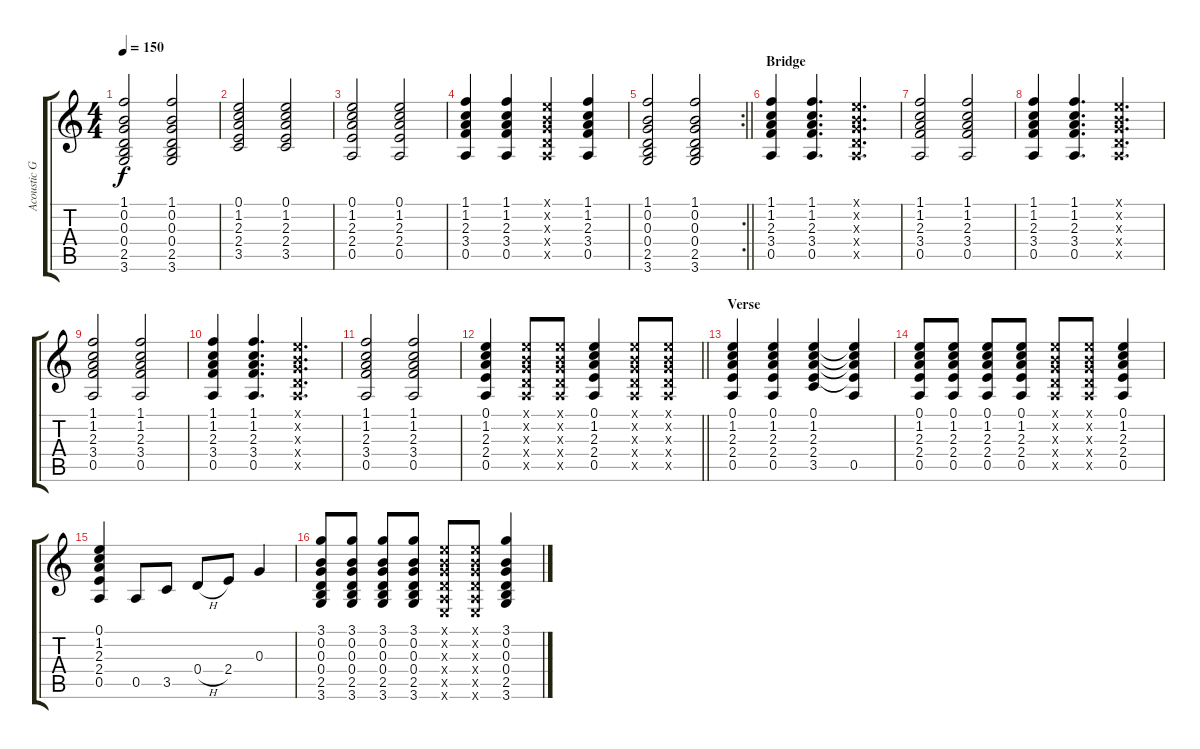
\track ("Acoustic Guitar" "Acoustic G") {instrument acousticguitarsteel}
\staff {score tabs}
\tuning (E4 B3 G3 D3 A2 E2) {hide}
\ts (4 4)
\tempo 150
\clef g2
\ks c
(1.1 0.2 0.3 0.4 2.5 3.6).2{dy f} (1.1 0.2 0.3 0.4 2.5 3.6).2 |
(0.1 1.2 2.3 2.4 3.5).2 (0.1 1.2 2.3 2.4 3.5).2 |
(0.1 1.2 2.3 2.4 0.5).2 (0.1 1.2 2.3 2.4 0.5).2 |
(1.1 1.2 2.3 3.4 0.5).4 (1.1 1.2 2.3 3.4 0.5).4 (0.1{x} 0.2{x} 0.3{x} 0.4{x} 0.5{x}).4 (1.1 1.2 2.3 3.4 0.5).4 |
\rc 2
\barLineRight lightlight
(1.1 0.2 0.3 0.4 2.5 3.6).2 (1.1 0.2 0.3 0.4 2.5 3.6).2 |
\section ("" "Bridge")
(1.1 1.2 2.3 3.4 0.5).4 (1.1 1.2 2.3 3.4 0.5).4{d} (0.1{x} 0.2{x} 0.3{x} 0.4{x} 0.5{x}).4{d} |
(1.1 1.2 2.3 3.4 0.5).2 (1.1 1.2 2.3 3.4 0.5).2 |
(1.1 1.2 2.3 3.4 0.5).4 (1.1 1.2 2.3 3.4 0.5).4{d} (0.1{x} 0.2{x} 0.3{x} 0.4{x} 0.5{x}).4{d} |
(1.1 1.2 2.3 3.4 0.5).2 (1.1 1.2 2.3 3.4 0.5).2 |
(1.1 1.2 2.3 3.4 0.5).4 (1.1 1.2 2.3 3.4 0.5).4{d} (0.1{x} 0.2{x} 0.3{x} 0.4{x} 0.5{x}).4{d} |
(1.1 1.2 2.3 3.4 0.5).2 (1.1 1.2 2.3 3.4 0.5).2 |
\barLineRight lightlight
(0.1 1.2 2.3 2.4 0.5).4 (0.1{x} 0.2{x} 0.3{x} 0.4{x} 0.5{x}).8 (0.1{x} 0.2{x} 0.3{x} 0.4{x} 0.5{x}).8 (0.1 1.2 2.3 2.4 0.5).4 (0.1{x} 0.2{x} 0.3{x} 0.4{x} 0.5{x}).8 (0.1{x} 0.2{x} 0.3{x} 0.4{x} 0.5{x}).8 |
\section ("" "Verse")
(0.1 1.2 2.3 2.4 0.5).4{volume 11} (0.1 1.2 2.3 2.4 0.5).4 (0.1 1.2 2.3 2.4 3.5).4 (0.1{t} 1.2{t} 2.3{t} 2.4{t} 0.5).4 |
(0.1 1.2 2.3 2.4 0.5).8{volume 10} (0.1 1.2 2.3 2.4 0.5).8 (0.1 1.2 2.3 2.4 0.5).8 (0.1 1.2 2.3 2.4 0.5).8 (0.1{x} 0.2{x} 0.3{x} 0.4{x} 0.5{x}).8 (0.1{x} 0.2{x} 0.3{x} 0.4{x} 0.5{x}).8 (0.1 1.2 2.3 2.4 0.5).4 |
(0.1 1.2 2.3 2.4 0.5).4 0.5.8 3.5.8 0.4{h}.8 2.4.8 0.3.4 |
(3.1 0.2 0.3 0.4 2.5 3.6).8 (3.1 0.2 0.3 0.4 2.5 3.6).8 (3.1 0.2 0.3 0.4 2.5 3.6).8 (3.1 0.2 0.3 0.4 2.5 3.6).8 (0.1{x} 0.2{x} 0.3{x} 0.4{x} 0.5{x} 0.6{x}).8 (0.1{x} 0.2{x} 0.3{x} 0.4{x} 0.5{x} 0.6{x}).8 (3.1 0.2 0.3 0.4 2.5 3.6).4
